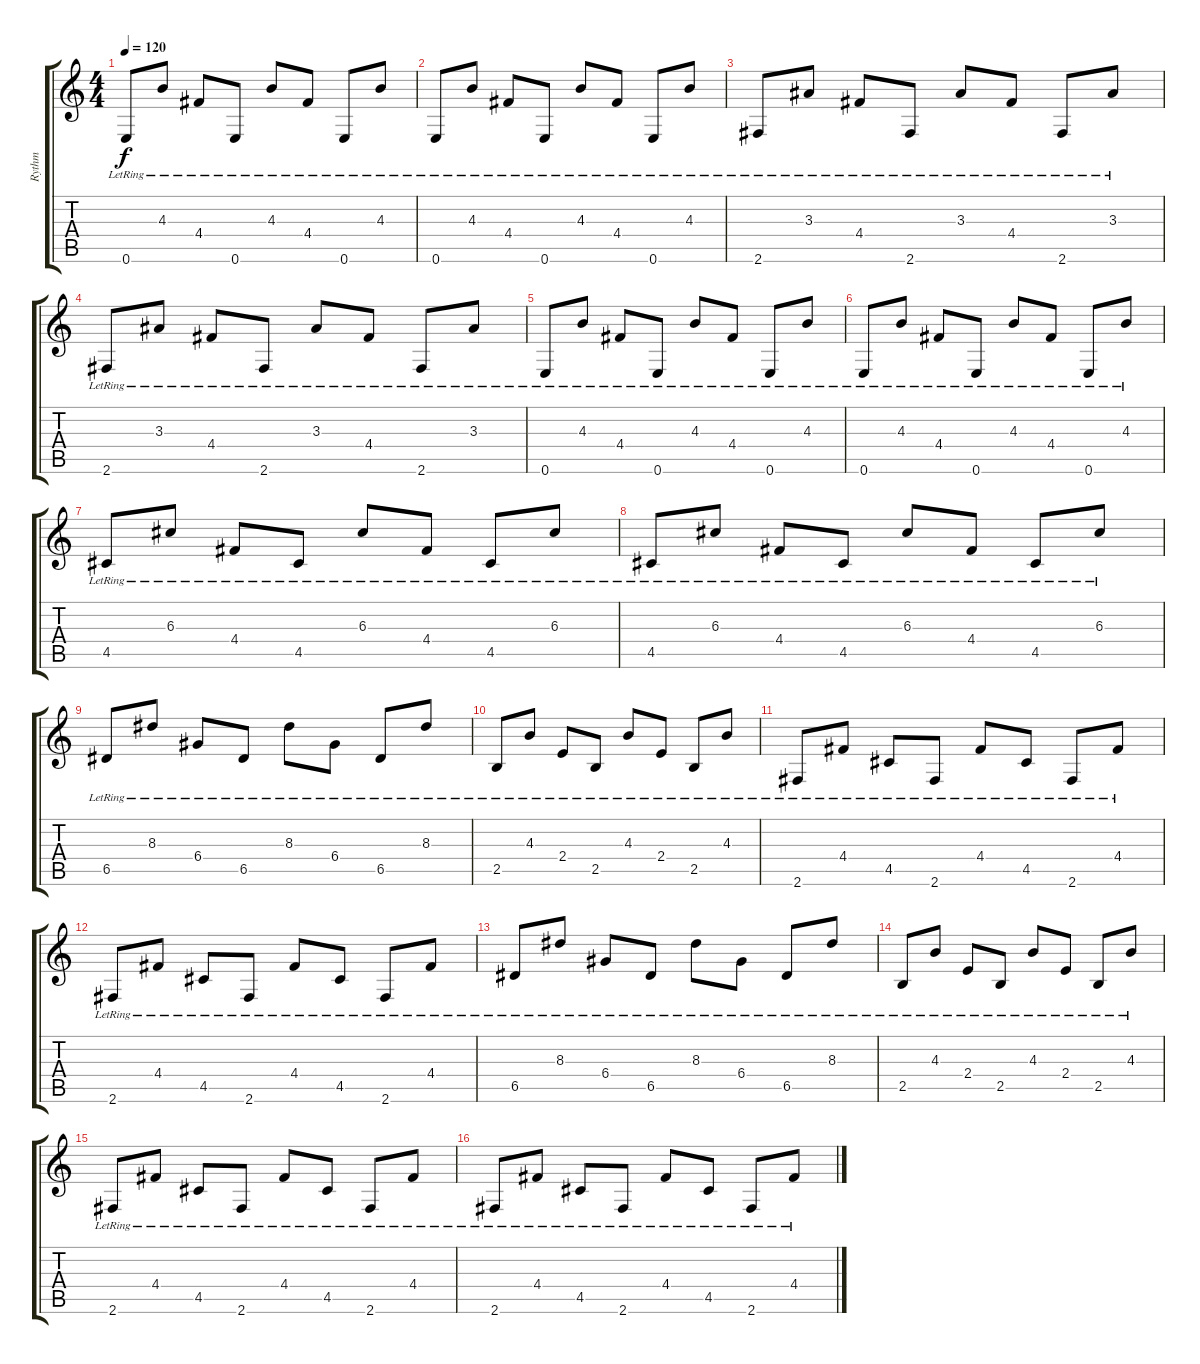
\track ("Rythm" "Rythm") {instrument acousticguitarsteel}
\staff {score tabs}
\tuning (E4 B3 G3 D3 A2 E2) {hide}
\ts (4 4)
\tempo 120
\clef g2
\ks c
0.6{lr}.8{dy f} 4.3{lr}.8 4.4{lr}.8 0.6{lr}.8 4.3{lr}.8 4.4{lr}.8 0.6{lr}.8 4.3{lr}.8 |
0.6{lr}.8 4.3{lr}.8 4.4{lr}.8 0.6{lr}.8 4.3{lr}.8 4.4{lr}.8 0.6{lr}.8 4.3{lr}.8 |
2.6{lr}.8 3.3{lr}.8 4.4{lr}.8 2.6{lr}.8 3.3{lr}.8 4.4{lr}.8 2.6{lr}.8 3.3{lr}.8 |
2.6{lr}.8 3.3{lr}.8 4.4{lr}.8 2.6{lr}.8 3.3{lr}.8 4.4{lr}.8 2.6{lr}.8 3.3{lr}.8 |
0.6{lr}.8 4.3{lr}.8 4.4{lr}.8 0.6{lr}.8 4.3{lr}.8 4.4{lr}.8 0.6{lr}.8 4.3{lr}.8 |
0.6{lr}.8 4.3{lr}.8 4.4{lr}.8 0.6{lr}.8 4.3{lr}.8 4.4{lr}.8 0.6{lr}.8 4.3{lr}.8 |
4.5{lr}.8 6.3{lr}.8 4.4{lr}.8 4.5{lr}.8 6.3{lr}.8 4.4{lr}.8 4.5{lr}.8 6.3{lr}.8 |
4.5{lr}.8 6.3{lr}.8 4.4{lr}.8 4.5{lr}.8 6.3{lr}.8 4.4{lr}.8 4.5{lr}.8 6.3{lr}.8 |
6.5{lr}.8 8.3{lr}.8 6.4{lr}.8 6.5{lr}.8 8.3{lr}.8 6.4{lr}.8 6.5{lr}.8 8.3{lr}.8 |
2.5{lr}.8 4.3{lr}.8 2.4{lr}.8 2.5{lr}.8 4.3{lr}.8 2.4{lr}.8 2.5{lr}.8 4.3{lr}.8 |
2.6{lr}.8 4.4{lr}.8 4.5{lr}.8 2.6{lr}.8 4.4{lr}.8 4.5{lr}.8 2.6{lr}.8 4.4{lr}.8 |
2.6{lr}.8 4.4{lr}.8 4.5{lr}.8 2.6{lr}.8 4.4{lr}.8 4.5{lr}.8 2.6{lr}.8 4.4{lr}.8 |
6.5{lr}.8 8.3{lr}.8 6.4{lr}.8 6.5{lr}.8 8.3{lr}.8 6.4{lr}.8 6.5{lr}.8 8.3{lr}.8 |
2.5{lr}.8 4.3{lr}.8 2.4{lr}.8 2.5{lr}.8 4.3{lr}.8 2.4{lr}.8 2.5{lr}.8 4.3{lr}.8 |
2.6{lr}.8 4.4{lr}.8 4.5{lr}.8 2.6{lr}.8 4.4{lr}.8 4.5{lr}.8 2.6{lr}.8 4.4{lr}.8 |
2.6{lr}.8 4.4{lr}.8 4.5{lr}.8 2.6{lr}.8 4.4{lr}.8 4.5{lr}.8 2.6{lr}.8 4.4{lr}.8
